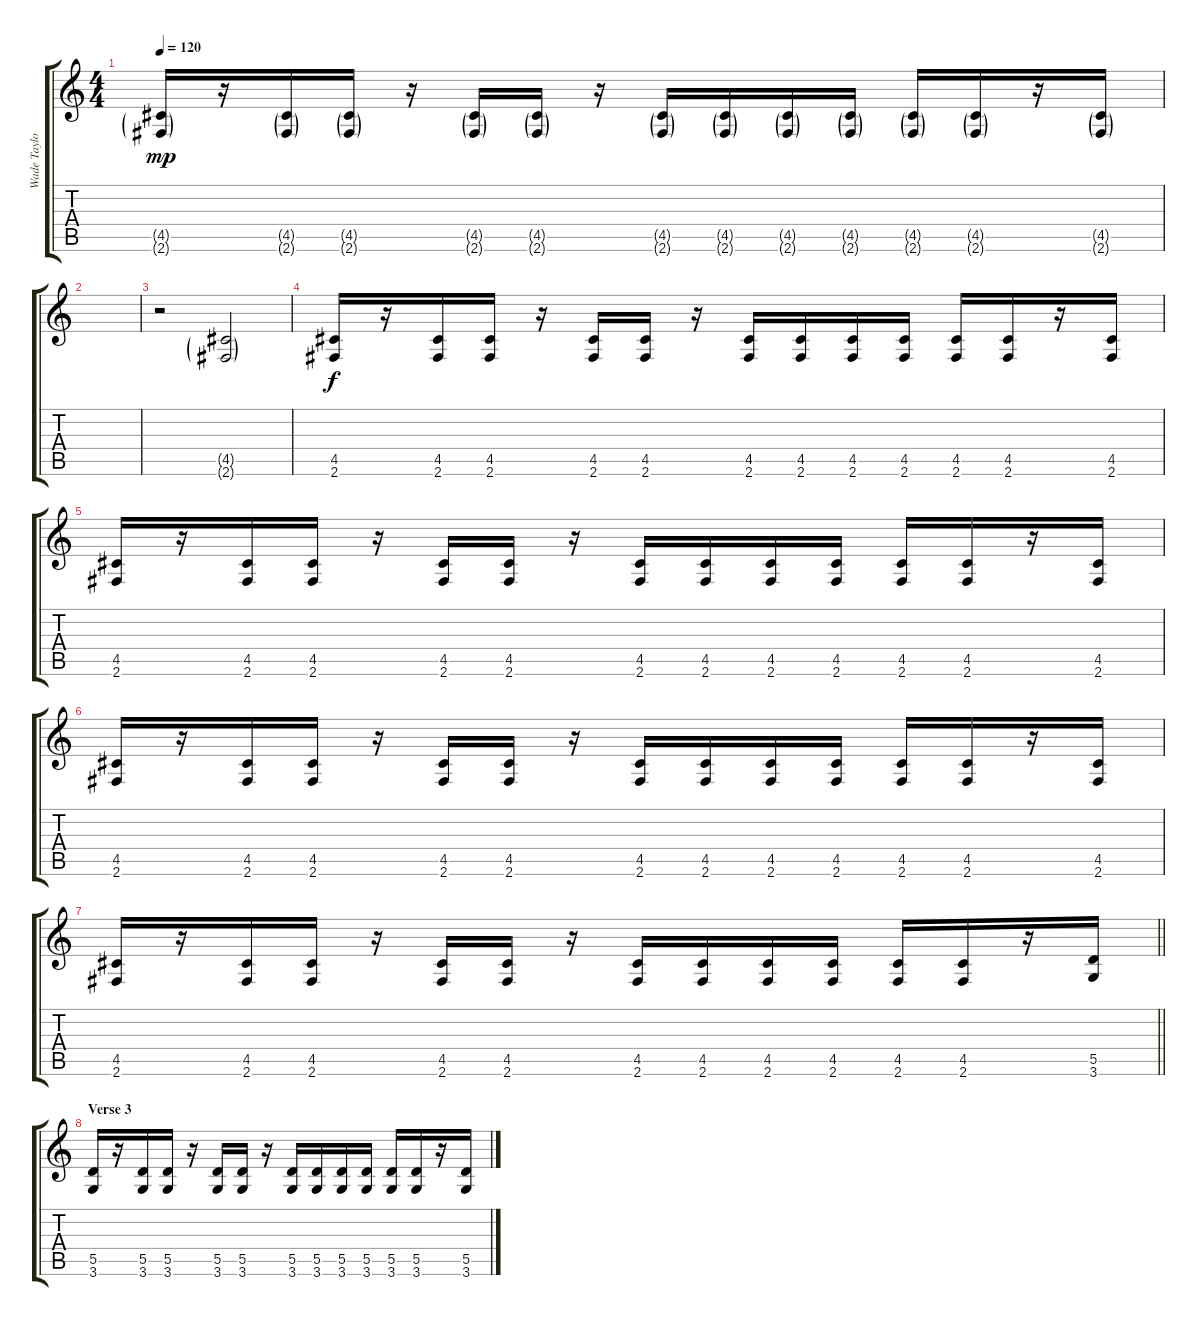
\track ("Wade Taylor" "Wade Taylo") {instrument overdrivenguitar}
\staff {score tabs}
\tuning (E4 B3 G3 D3 A2 E2) {hide}
\ts (4 4)
\tempo 120
\clef g2
\ks c
(4.5{g} 2.6{g}).16{dy mp} r.16 (4.5{g} 2.6{g}).16 (4.5{g} 2.6{g}).16 r.16 (4.5{g} 2.6{g}).16 (4.5{g} 2.6{g}).16 r.16 (4.5{g} 2.6{g}).16 (4.5{g} 2.6{g}).16 (4.5{g} 2.6{g}).16 (4.5{g} 2.6{g}).16 (4.5{g} 2.6{g}).16 (4.5{g} 2.6{g}).16 r.16 (4.5{g} 2.6{g}).16 |
|
r.2 (4.5{g} 2.6{g}).2 |
(4.5 2.6).16{dy f} r.16 (4.5 2.6).16 (4.5 2.6).16 r.16 (4.5 2.6).16 (4.5 2.6).16 r.16 (4.5 2.6).16 (4.5 2.6).16 (4.5 2.6).16 (4.5 2.6).16 (4.5 2.6).16 (4.5 2.6).16 r.16 (4.5 2.6).16 |
(4.5 2.6).16 r.16 (4.5 2.6).16 (4.5 2.6).16 r.16 (4.5 2.6).16 (4.5 2.6).16 r.16 (4.5 2.6).16 (4.5 2.6).16 (4.5 2.6).16 (4.5 2.6).16 (4.5 2.6).16 (4.5 2.6).16 r.16 (4.5 2.6).16 |
(4.5 2.6).16 r.16 (4.5 2.6).16 (4.5 2.6).16 r.16 (4.5 2.6).16 (4.5 2.6).16 r.16 (4.5 2.6).16 (4.5 2.6).16 (4.5 2.6).16 (4.5 2.6).16 (4.5 2.6).16 (4.5 2.6).16 r.16 (4.5 2.6).16 |
\barLineRight lightlight
(4.5 2.6).16 r.16 (4.5 2.6).16 (4.5 2.6).16 r.16 (4.5 2.6).16 (4.5 2.6).16 r.16 (4.5 2.6).16 (4.5 2.6).16 (4.5 2.6).16 (4.5 2.6).16 (4.5 2.6).16 (4.5 2.6).16 r.16 (5.5 3.6).16 |
\section ("" "Verse 3")
(5.5 3.6).16 r.16 (5.5 3.6).16 (5.5 3.6).16 r.16 (5.5 3.6).16 (5.5 3.6).16 r.16 (5.5 3.6).16 (5.5 3.6).16 (5.5 3.6).16 (5.5 3.6).16 (5.5 3.6).16 (5.5 3.6).16 r.16 (5.5 3.6).16
